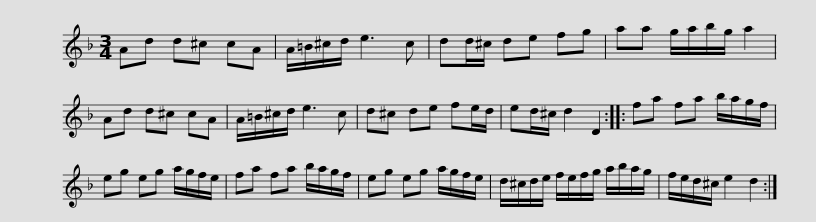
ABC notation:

X:1
L:1/8
M:3/4
I:linebreak $
K:Dmin
V:1 treble
V:1
 Ad d^c cA | A/=B/^c/d/ e3 c | dd/^c/ de fg | aa g/a/b/g/ a2 | Ad d^c cA | %5
 A/=B/^c/d/ e3 c |$ d^c de fe/d/ | ed/^c/ d2 D2 :: fa fa b/a/g/f/ | eg eg a/g/f/e/ | %10
 fa fa b/a/g/f/ |$ eg eg a/g/f/e/ | d/^c/d/e/ f/e/f/g/ a/b/a/g/ | f/e/d/^c/ e2 d2 :| %14
